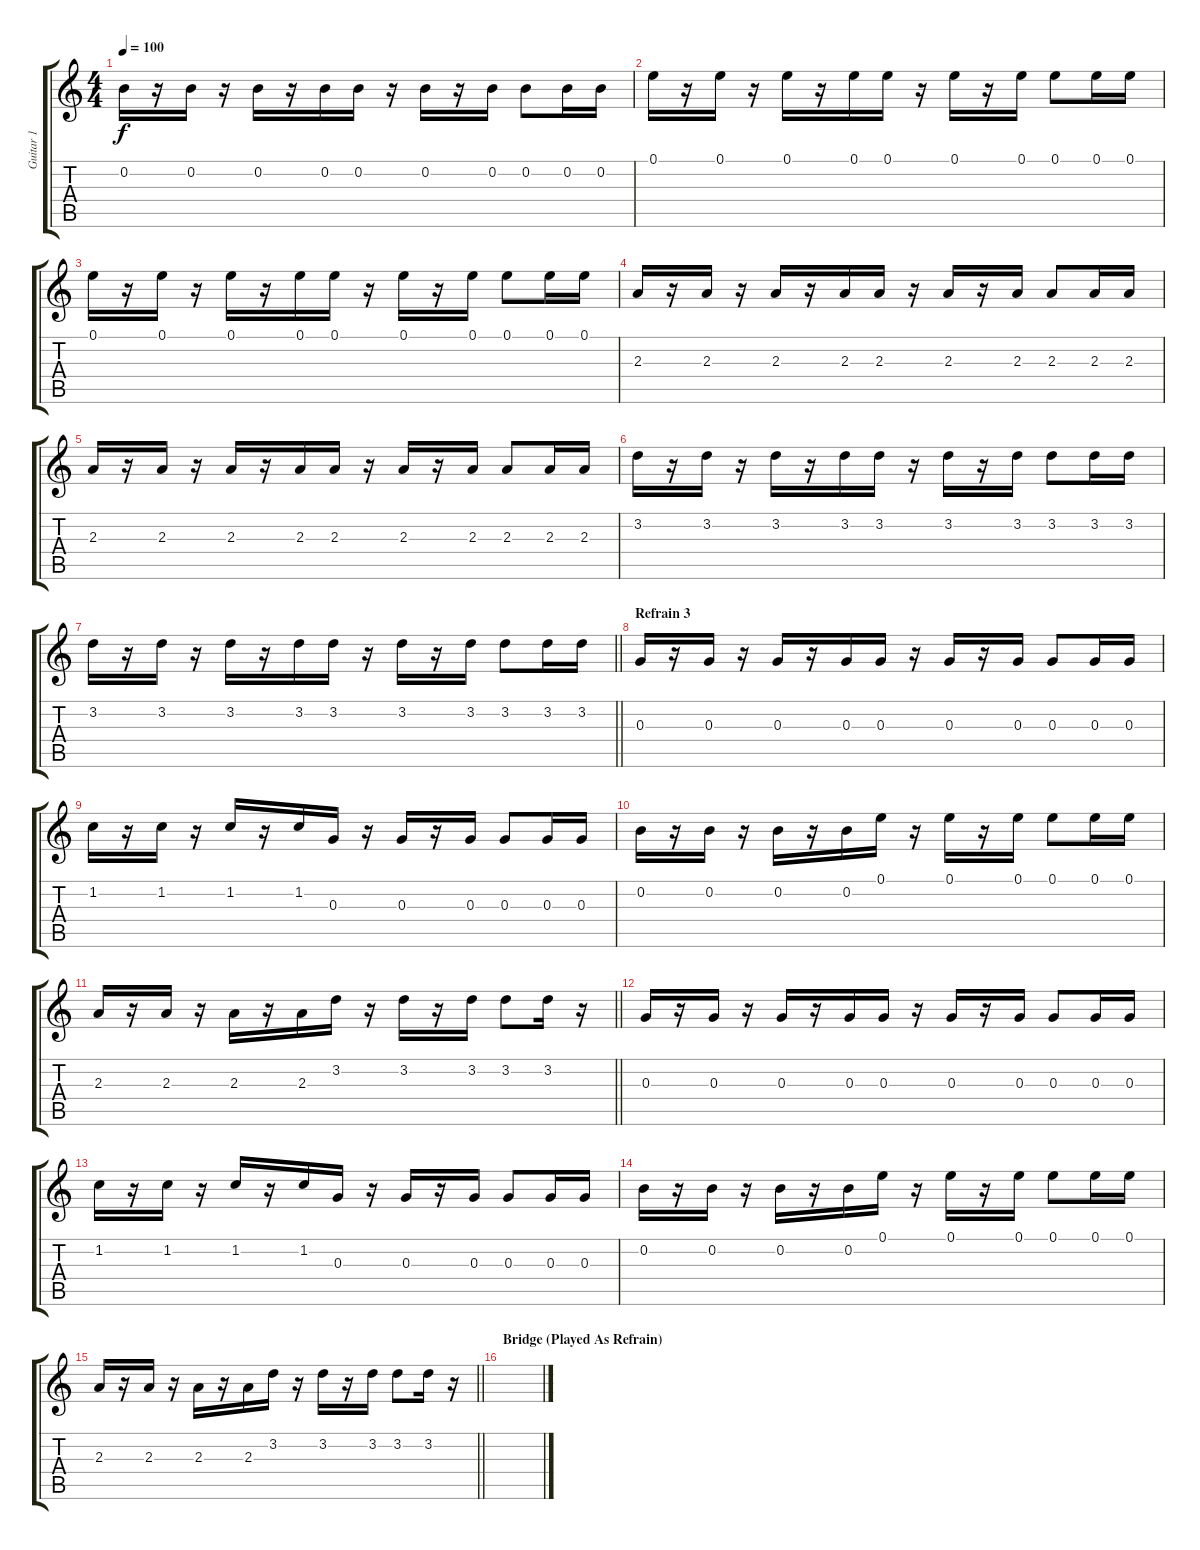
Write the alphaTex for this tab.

\track ("Guitar 1" "Guitar 1") {instrument electricguitarclean}
\staff {score tabs}
\tuning (E4 B3 G3 D3 A2 E2) {hide}
\ts (4 4)
\tempo 100
\clef g2
\ks c
0.2.16{dy f} r.16 0.2.16 r.16 0.2.16 r.16 0.2.16 0.2.16 r.16 0.2.16 r.16 0.2.16 0.2.8 0.2.16 0.2.16 |
0.1.16 r.16 0.1.16 r.16 0.1.16 r.16 0.1.16 0.1.16 r.16 0.1.16 r.16 0.1.16 0.1.8 0.1.16 0.1.16 |
0.1.16 r.16 0.1.16 r.16 0.1.16 r.16 0.1.16 0.1.16 r.16 0.1.16 r.16 0.1.16 0.1.8 0.1.16 0.1.16 |
2.3.16 r.16 2.3.16 r.16 2.3.16 r.16 2.3.16 2.3.16 r.16 2.3.16 r.16 2.3.16 2.3.8 2.3.16 2.3.16 |
2.3.16 r.16 2.3.16 r.16 2.3.16 r.16 2.3.16 2.3.16 r.16 2.3.16 r.16 2.3.16 2.3.8 2.3.16 2.3.16 |
3.2.16 r.16 3.2.16 r.16 3.2.16 r.16 3.2.16 3.2.16 r.16 3.2.16 r.16 3.2.16 3.2.8 3.2.16 3.2.16 |
\barLineRight lightlight
3.2.16 r.16 3.2.16 r.16 3.2.16 r.16 3.2.16 3.2.16 r.16 3.2.16 r.16 3.2.16 3.2.8 3.2.16 3.2.16 |
\section ("" "Refrain 3")
0.3.16 r.16 0.3.16 r.16 0.3.16 r.16 0.3.16 0.3.16 r.16 0.3.16 r.16 0.3.16 0.3.8 0.3.16 0.3.16 |
1.2.16 r.16 1.2.16 r.16 1.2.16 r.16 1.2.16 0.3.16 r.16 0.3.16 r.16 0.3.16 0.3.8 0.3.16 0.3.16 |
0.2.16 r.16 0.2.16 r.16 0.2.16 r.16 0.2.16 0.1.16 r.16 0.1.16 r.16 0.1.16 0.1.8 0.1.16 0.1.16 |
\barLineRight lightlight
2.3.16 r.16 2.3.16 r.16 2.3.16 r.16 2.3.16 3.2.16 r.16 3.2.16 r.16 3.2.16 3.2.8 3.2.16 r.16 |
0.3.16 r.16 0.3.16 r.16 0.3.16 r.16 0.3.16 0.3.16 r.16 0.3.16 r.16 0.3.16 0.3.8 0.3.16 0.3.16 |
1.2.16 r.16 1.2.16 r.16 1.2.16 r.16 1.2.16 0.3.16 r.16 0.3.16 r.16 0.3.16 0.3.8 0.3.16 0.3.16 |
0.2.16 r.16 0.2.16 r.16 0.2.16 r.16 0.2.16 0.1.16 r.16 0.1.16 r.16 0.1.16 0.1.8 0.1.16 0.1.16 |
\barLineRight lightlight
2.3.16 r.16 2.3.16 r.16 2.3.16 r.16 2.3.16 3.2.16 r.16 3.2.16 r.16 3.2.16 3.2.8 3.2.16 r.16 |
\section ("" "Bridge (Played As Refrain)")
